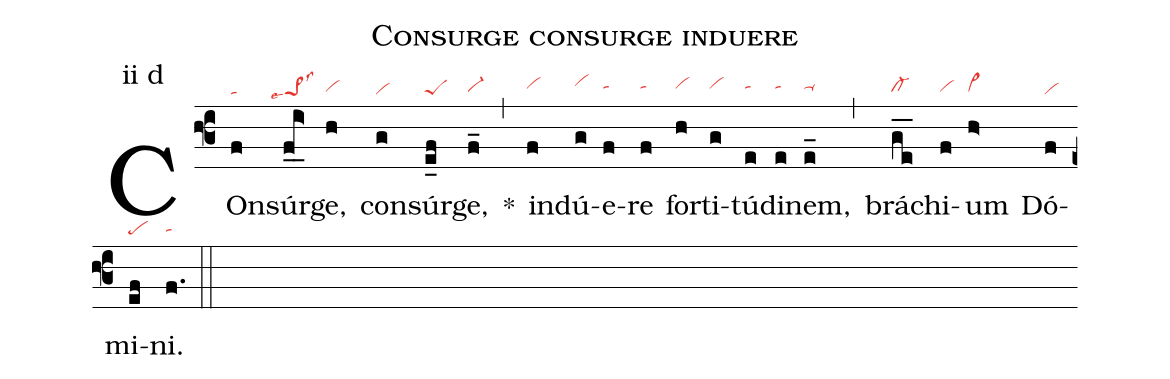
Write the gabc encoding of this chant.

name: Consurge consurge induere;
annotation: ii d;
mode: 2;
nabc-lines: 1;
%%
(f3)
COn(f|ta)súr(f_i>_0|```pe>1lse7lss3)ge,(h|vihg) con(g|vi)súr(e_f|peS)ge,(f_|vi-hg) *(,)
in(f|vihh)dú(g|vihi)e(f|tahh)re(f|tahh) for(h|vihh)ti(g|vihh)tú(e|tahh)di(e|tahh)nem,(e_|ta-hh) (,)
brá(ge__|cl-hg)chi(f|vihg)um(h>|vi>hg) Dó(f|vi)mi(ef|pe)ni.(f.|tahg) (::)
